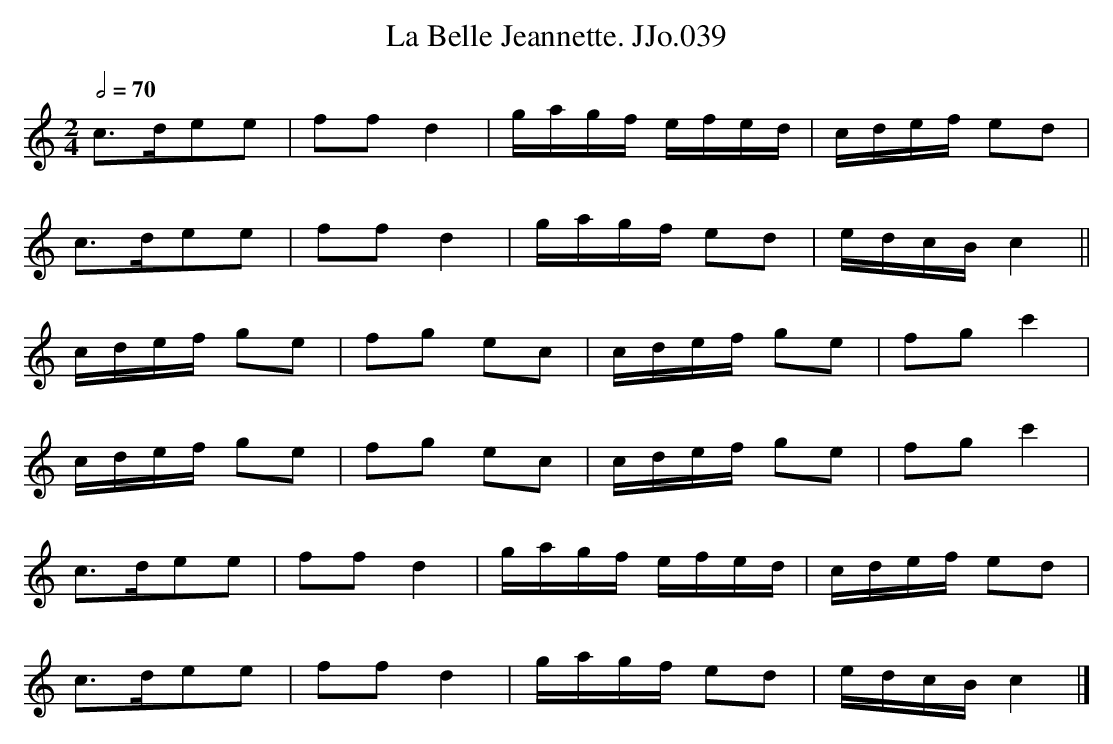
X:1
T:La Belle Jeannette. JJo.039
M:2/4
L:1/8
Q:1/2=70
K:C
c>dee|ffd2| g/a/g/f/ e/f/e/d/|c/d/e/f/ ed|
c>dee|ffd2| g/a/g/f/ ed|e/d/c/B/ c2||
c/d/e/f/ ge|fg ec|c/d/e/f/ ge|fgc'2|
c/d/e/f/ ge|fg ec|c/d/e/f/ ge|fgc'2|
c>dee|ffd2| g/a/g/f/ e/f/e/d/|c/d/e/f/ ed|
c>dee|ffd2| g/a/g/f/ ed|e/d/c/B/ c2|]
